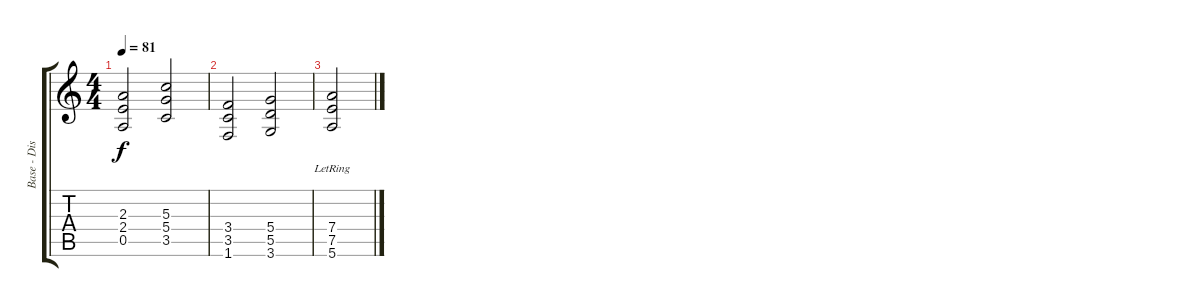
\track ("Base - Distorted Guitar" "Base - Dis") {instrument distortionguitar}
\staff {score tabs}
\tuning (E4 B3 G3 D3 A2 E2) {hide}
\ts (4 4)
\tempo 81
\clef g2
\ks c
(2.3 2.4 0.5).2{dy f} (5.3 5.4 3.5).2 |
(3.4 3.5 1.6).2 (5.4 5.5 3.6).2 |
(7.4{lr} 7.5{lr} 5.6{lr}).2
